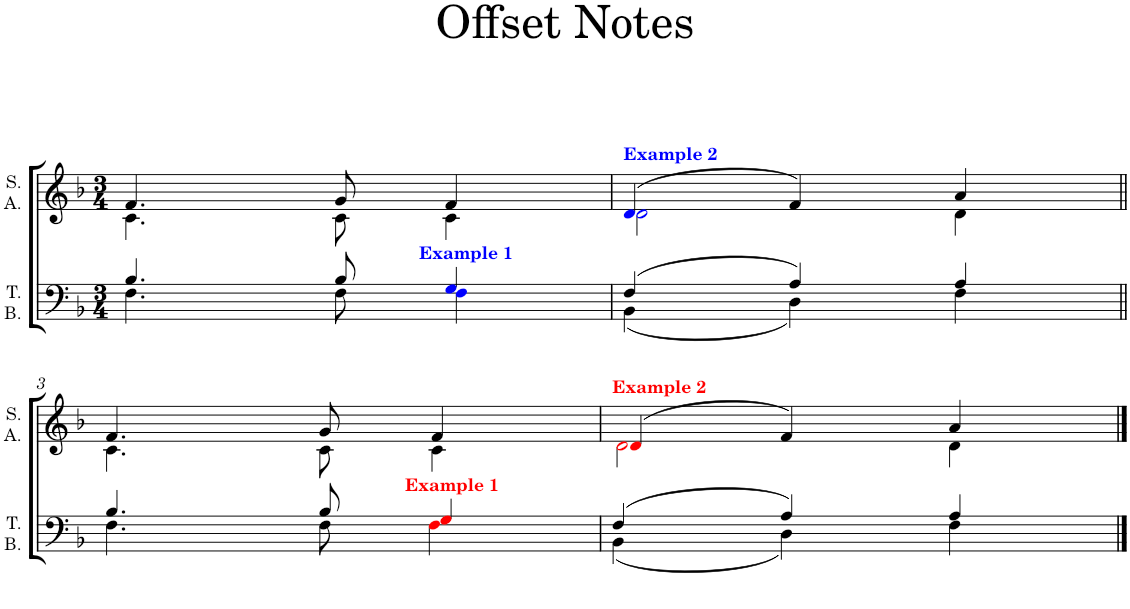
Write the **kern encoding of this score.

**kern	**kern
*part2	*part1
*staff2	*staff1
*I"T. B.	*I"S. A.
*I'T. B.	*I'S. A.
*clefF4	*clefG2
*k[b-]	*k[b-]
*M3/4	*M3/4
=1	=1
*^	*^
4.B-/	4.F\	4.f/	4.c\
8B-/	8F\	8g/	8c\
!LO:TX:a:B:color=#0000FF:t=Example 1	!	!	!
4Gi/	4Fi\	4f/	4c\
=2	=2	=2	=2
!	!	!LO:TX:a:B:color=#0000FF:t=Example 2	!
(4F/	(4BB-\	(4di/	2di\
4A/)	4D\)	4f/)	.
4A/	4F\	4a/	4d\
!!LO:LB:g=z	!!
=3||	=3||	=3||	=3||
4.B-/	4.F\	4.f/	4.c\
8B-/	8F\	8g/	8c\
!LO:TX:a:B:color=#FF0000:t=Example 1	!	!	!
4Gj/	4Fj\	4f/	4c\
=4	=4	=4	=4
!	!	!LO:TX:a:B:color=#FF0000:t=Example 2	!
(4F/	(4BB-\	(4dj/	2dj\
4A/)	4D\)	4f/)	.
4A/	4F\	4a/	4d\
*v	*v	*	*
*	*v	*v
==	==
*-	*-
